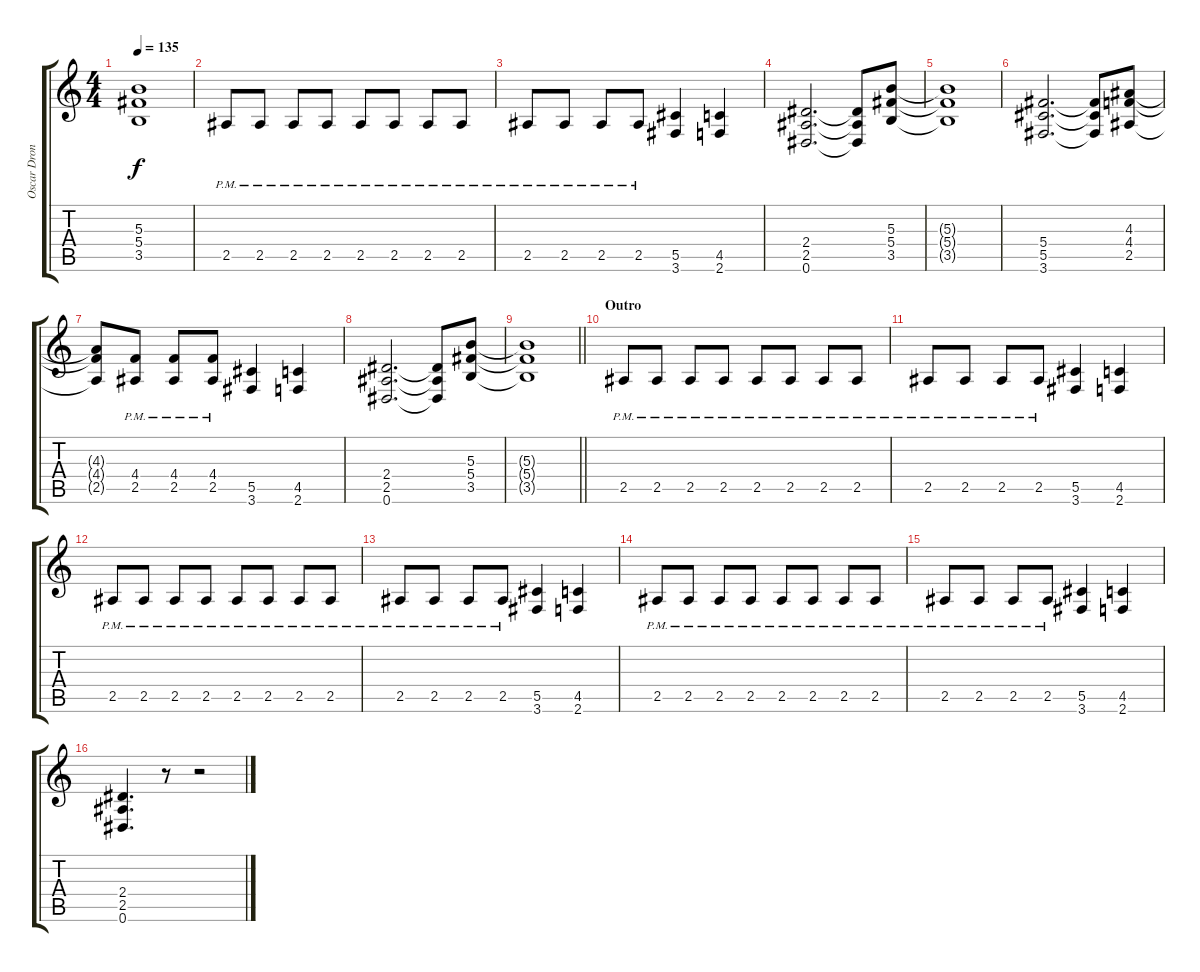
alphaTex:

\track ("Oscar Dronjak" "Oscar Dron") {instrument distortionguitar}
\staff {score tabs}
\tuning (Eb4 Bb3 Gb3 Db3 Ab2 Eb2) {hide}
\ts (4 4)
\tempo 135
\clef g2
\ks c
(5.3{t} 5.4{t} 3.5{t}).1{dy f} |
2.5{pm}.8 2.5{pm}.8 2.5{pm}.8 2.5{pm}.8 2.5{pm}.8 2.5{pm}.8 2.5{pm}.8 2.5{pm}.8 |
2.5{pm}.8 2.5{pm}.8 2.5{pm}.8 2.5{pm}.8 (5.5 3.6).4 (4.5 2.6).4 |
(2.4 2.5 0.6).2{d} (2.4{t} 2.5{t} 0.6{t}).8 (5.3 5.4 3.5).8 |
(5.3{t} 5.4{t} 3.5{t}).1 |
(5.4 5.5 3.6).2{d} (5.4{t} 5.5{t} 3.6{t}).8 (4.3 4.4 2.5).8 |
(4.3{t} 4.4{t} 2.5{t}).8 (4.4{pm} 2.5{pm}).8 (4.4{pm} 2.5{pm}).8 (4.4{pm} 2.5{pm}).8 (5.5 3.6).4 (4.5 2.6).4 |
(2.4 2.5 0.6).2{d} (2.4{t} 2.5{t} 0.6{t}).8 (5.3 5.4 3.5).8 |
\barLineRight lightlight
(5.3{t} 5.4{t} 3.5{t}).1 |
\section ("" "Outro")
2.5{pm}.8 2.5{pm}.8 2.5{pm}.8 2.5{pm}.8 2.5{pm}.8 2.5{pm}.8 2.5{pm}.8 2.5{pm}.8 |
2.5{pm}.8 2.5{pm}.8 2.5{pm}.8 2.5{pm}.8 (5.5 3.6).4 (4.5 2.6).4 |
2.5{pm}.8 2.5{pm}.8 2.5{pm}.8 2.5{pm}.8 2.5{pm}.8 2.5{pm}.8 2.5{pm}.8 2.5{pm}.8 |
2.5{pm}.8 2.5{pm}.8 2.5{pm}.8 2.5{pm}.8 (5.5 3.6).4 (4.5 2.6).4 |
2.5{pm}.8 2.5{pm}.8 2.5{pm}.8 2.5{pm}.8 2.5{pm}.8 2.5{pm}.8 2.5{pm}.8 2.5{pm}.8 |
2.5{pm}.8 2.5{pm}.8 2.5{pm}.8 2.5{pm}.8 (5.5 3.6).4 (4.5 2.6).4 |
(2.4 2.5 0.6).4{d} r.8 r.2
